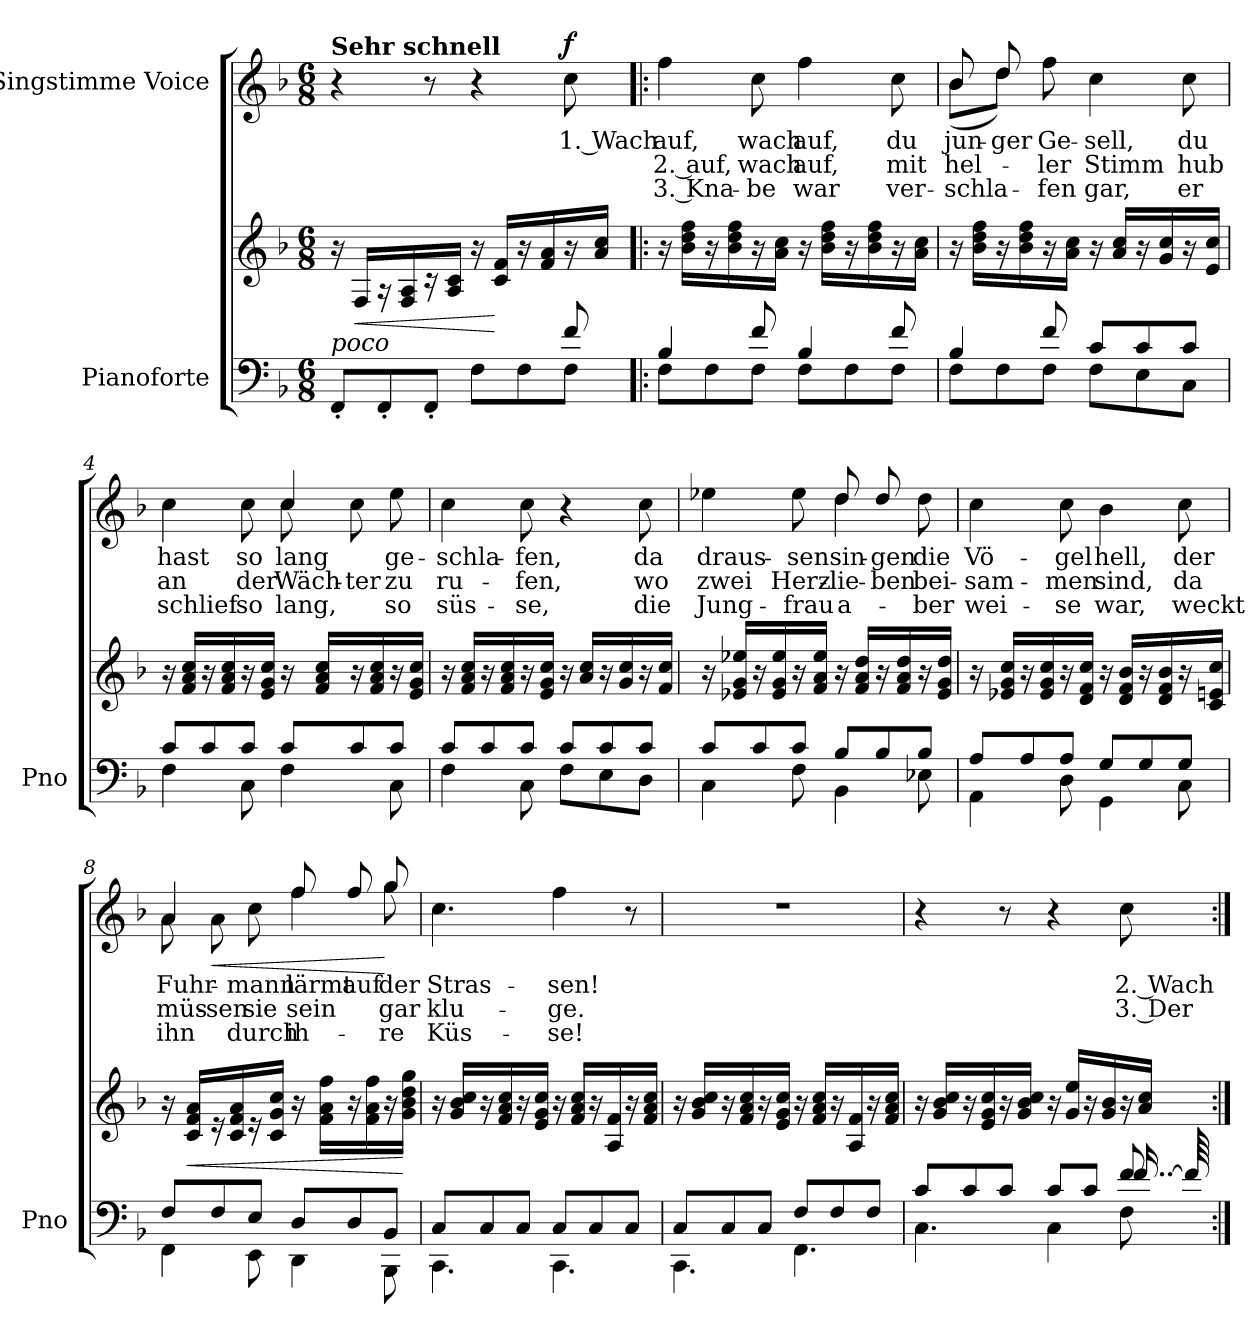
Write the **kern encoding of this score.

**kern	**kern	**dynam	**kern	**text	**text	**text	**dynam
*part2	*part2	*part2	*part1	*part1	*part1	*part1	*part1
*staff3	*staff2	*staff2/3	*staff1	*staff1	*staff1	*staff1	*staff1
*I"Pianoforte	*	*	*I"Singstimme Voice	*	*	*	*
*I'Pno	*	*	*	*	*	*	*
*clefF4	*clefG2	*	*clefG2	*	*	*	*
*k[b-]	*k[b-]	*	*k[b-]	*	*	*	*
*M6/8	*M6/8	*	*M6/8	*	*	*	*
=1	=1	=1	=1	=1	=1	=1	=1
*^	*	*	*	*	*	*	*
!	!	!	!	!LO:TX:a:B:t=Sehr schnell	!	!	!	!
!LO:TX:a:i:t=poco	!	!	!	!	!	!	!	!
4.ryy	8FF'</L	16r	.	4r	.	.	.	.
!	!	!	!LO:HP:b	!	!	!	!	!
.	.	16F/LL	<	.	.	.	.	.
.	8FF'</	16r	.	.	.	.	.	.
.	.	16F/ 16A/	.	.	.	.	.	.
.	8FF'</J	16r	.	8r	.	.	.	.
.	.	16A/ 16c/JJ	.	.	.	.	.	.
4ryy	8F\L	16r	.	4r	.	.	.	.
.	.	16c/ 16f/LL	[	.	.	.	.	.
.	8F\	16r	.	.	.	.	.	.
.	.	16f/ 16a/	.	.	.	.	.	.
!	!	!	!	!	!	!	!	!LO:DY:a
8f/	8F\J	16r	.	8cc\	1. Wach	.	.	f
.	.	16a/ 16cc/JJ	.	.	.	.	.	.
=2!|:	=2!|:	=2!|:	=2!|:	=2!|:	=2!|:	=2!|:	=2!|:	=2!|:
4B-/	8F\L	16r	.	4ff\	auf,	2. auf,	3. Kna-	.
.	.	16b-\ 16dd\ 16ff\LL	.	.	.	.	.	.
.	8F\	16r	.	.	.	.	.	.
.	.	16b-\ 16dd\ 16ff\	.	.	.	.	.	.
8f/	8F\J	16r	.	8cc\	wach	wach	-be	.
.	.	16a\ 16cc\JJ	.	.	.	.	.	.
4B-/	8F\L	16r	.	4ff\	auf,	auf,	war	.
.	.	16b-\ 16dd\ 16ff\LL	.	.	.	.	.	.
.	8F\	16r	.	.	.	.	.	.
.	.	16b-\ 16dd\ 16ff\	.	.	.	.	.	.
8f/	8F\J	16r	.	8cc\	du	mit	ver-	.
.	.	16a\ 16cc\JJ	.	.	.	.	.	.
=3	=3	=3	=3	=3	=3	=3	=3	=3
*	*	*	*	*^	*	*	*	*
4B-/	8F\L	16r	.	8b-/	(8b-\L	jun-	hel-	-schla-	.
.	.	16b-\ 16dd\ 16ff\LL	.	.	.	.	.	.	.
.	8F\	16r	.	8dd/	8dd\J)	-ger	.	.	.
.	.	16b-\ 16dd\ 16ff\	.	.	.	.	.	.	.
8f/	8F\J	16r	.	8ff\	2ryy	Ge-	-ler	-fen	.
.	.	16a\ 16cc\JJ	.	.	.	.	.	.	.
8c/L	8F\L	16r	.	4cc\	.	-sell,	Stimm	gar,	.
.	.	16a/ 16cc/LL	.	.	.	.	.	.	.
8c/	8E\	16r	.	.	.	.	.	.	.
.	.	16g/ 16cc/	.	.	.	.	.	.	.
8c/J	8C\J	16r	.	8cc\	.	du	hub	er	.
.	.	16e/ 16cc/JJ	.	.	.	.	.	.	.
=4	=4	=4	=4	=4	=4	=4	=4	=4	=4
8c/L	4F\	16r	.	4cc\	4.ryy	hast	an	schlief	.
.	.	16f/ 16a/ 16cc/LL	.	.	.	.	.	.	.
8c/	.	16r	.	.	.	.	.	.	.
.	.	16f/ 16a/ 16cc/	.	.	.	.	.	.	.
8c/J	8C\	16r	.	8cc\	.	so	der	so	.
.	.	16e/ 16g/ 16cc/JJ	.	.	.	.	.	.	.
8c/L	4F\	16r	.	8cc\	4cc/	lang	Wäch-	lang,	.
.	.	16f/ 16a/ 16cc/LL	.	.	.	.	.	.	.
8c/	.	16r	.	8cc\	.	.	-ter	.	.
.	.	16f/ 16a/ 16cc/	.	.	.	.	.	.	.
8c/J	8C\	16r	.	8ee\	8ryy	ge-	zu	so	.
.	.	16e/ 16g/ 16cc/JJ	.	.	.	.	.	.	.
*	*	*	*	*v	*v	*	*	*	*
=5	=5	=5	=5	=5	=5	=5	=5	=5
8c/L	4F\	16r	.	4cc\	-schla-	ru-	süs-	.
.	.	16f/ 16a/ 16cc/LL	.	.	.	.	.	.
8c/	.	16r	.	.	.	.	.	.
.	.	16f/ 16a/ 16cc/	.	.	.	.	.	.
8c/J	8C\	16r	.	8cc\	-fen,	-fen,	-se,	.
.	.	16e/ 16g/ 16cc/JJ	.	.	.	.	.	.
8c/L	8F\L	16r	.	4r	.	.	.	.
.	.	16a/ 16cc/LL	.	.	.	.	.	.
8c/	8E\	16r	.	.	.	.	.	.
.	.	16g/ 16cc/	.	.	.	.	.	.
8c/J	8D\J	16r	.	8cc\	da	wo	die	.
.	.	16f/ 16cc/JJ	.	.	.	.	.	.
=6	=6	=6	=6	=6	=6	=6	=6	=6
*	*	*	*	*^	*	*	*	*
8c/L	4C\	16r	.	4ee-X\	4.ryy	draus-	zwei	Jung-	.
.	.	16e-X/ 16g/ 16ee-X/LL	.	.	.	.	.	.	.
8c/	.	16r	.	.	.	.	.	.	.
.	.	16e-/ 16g/ 16ee-/	.	.	.	.	.	.	.
8c/J	8F\	16r	.	8ee-\	.	-sen	Herz-	-frau	.
.	.	16f/ 16a/ 16ee-/JJ	.	.	.	.	.	.	.
8B-/L	4BB-\	16r	.	8dd/	4dd\	sin-	-lie-	a-	.
.	.	16f/ 16a/ 16dd/LL	.	.	.	.	.	.	.
8B-/	.	16r	.	8dd/	.	-gen	-ben	.	.
.	.	16f/ 16a/ 16dd/	.	.	.	.	.	.	.
8B-/J	8E-X\	16r	.	8dd\	8ryy	die	bei-	-ber	.
.	.	16e-/ 16g/ 16dd/JJ	.	.	.	.	.	.	.
*	*	*	*	*v	*v	*	*	*	*
=7	=7	=7	=7	=7	=7	=7	=7	=7
8A/L	4AA\	16r	.	4cc\	Vö-	-sam-	wei-	.
.	.	16e-X/ 16g/ 16cc/LL	.	.	.	.	.	.
8A/	.	16r	.	.	.	.	.	.
.	.	16e-/ 16g/ 16cc/	.	.	.	.	.	.
8A/J	8D\	16r	.	8cc\	-gel	-men	-se	.
.	.	16d/ 16f/ 16cc/JJ	.	.	.	.	.	.
8G/L	4GG\	16r	.	4b-\	hell,	sind,	war,	.
.	.	16d/ 16f/ 16b-/LL	.	.	.	.	.	.
8G/	.	16r	.	.	.	.	.	.
.	.	16d/ 16f/ 16b-/	.	.	.	.	.	.
8G/J	8C\	16r	.	8cc\	der	da	weckt	.
.	.	16c/ 16en/ 16cc/JJ	.	.	.	.	.	.
=8	=8	=8	=8	=8	=8	=8	=8	=8
*	*	*	*	*^	*	*	*	*
8F/L	4FF\	16r	.	8a\	4a/	Fuhr-	müs-	ihn	.
!	!	!	!LO:HP:b	!	!	!	!	!	!
.	.	16c/ 16f/ 16a/LL	<	.	.	.	.	.	.
!	!	!	!	!	!	!	!	!	!LO:HP:b
8F/	.	16r	.	8a\	.	.	-sen	.	<
.	.	16c/ 16f/ 16a/	.	.	.	.	.	.	.
8E/J	8EE\	16r	.	8cc\	8ryy	-mann	sie	durch	.
.	.	16c/ 16g/ 16cc/JJ	.	.	.	.	.	.	.
8D/L	4DD\	16r	.	8ff/	4ff\	lärmt	sein	ih-	.
.	.	16f\ 16a\ 16ff\LL	.	.	.	.	.	.	.
8D/	.	16r	.	8ff/	.	auf	.	.	.
.	.	16f\ 16a\ 16ff\	.	.	.	.	.	.	.
8BB-/J	8BBB-\	16r	.	8gg/	8gg\	der	gar	-re	[
.	.	16g\ 16b-\ 16dd\ 16gg\JJ	[	.	.	.	.	.	.
*	*	*	*	*v	*v	*	*	*	*
=9	=9	=9	=9	=9	=9	=9	=9	=9
8C/L	4.CC\	16r	.	4.cc\	Stras-	klu-	Küs-	.
.	.	16g/ 16b-/ 16cc/LL	.	.	.	.	.	.
8C/	.	16r	.	.	.	.	.	.
.	.	16f/ 16a/ 16cc/	.	.	.	.	.	.
8C/J	.	16r	.	.	.	.	.	.
.	.	16e/ 16g/ 16cc/JJ	.	.	.	.	.	.
8C/L	4.CC\	16r	.	4ff\	-sen!	-ge.	-se!	.
.	.	16f/ 16a/ 16cc/LL	.	.	.	.	.	.
8C/	.	16r	.	.	.	.	.	.
.	.	16A/ 16f/	.	.	.	.	.	.
8C/J	.	16r	.	8r	.	.	.	.
.	.	16f/ 16a/ 16cc/JJ	.	.	.	.	.	.
=10	=10	=10	=10	=10	=10	=10	=10	=10
8C/L	4.CC\	16r	.	2.r	.	.	.	.
.	.	16g/ 16b-/ 16cc/LL	.	.	.	.	.	.
8C/	.	16r	.	.	.	.	.	.
.	.	16f/ 16a/ 16cc/	.	.	.	.	.	.
8C/J	.	16r	.	.	.	.	.	.
.	.	16e/ 16g/ 16cc/JJ	.	.	.	.	.	.
8F/L	4.FF\	16r	.	.	.	.	.	.
.	.	16f/ 16a/ 16cc/LL	.	.	.	.	.	.
8F/	.	16r	.	.	.	.	.	.
.	.	16A/ 16f/	.	.	.	.	.	.
8F/J	.	16r	.	.	.	.	.	.
.	.	16f/ 16a/ 16cc/JJ	.	.	.	.	.	.
=11	=11	=11	=11	=11	=11	=11	=11	=11
*	*^	*	*	*	*	*	*	*
8c/L	4.C\	8ryy	16r	.	4r	.	.	.	.
.	.	.	16g/ 16b-/ 16cc/LL	.	.	.	.	.	.
*	*v	*v	*	*	*	*	*	*	*
8c/	.	16r	.	.	.	.	.	.
.	.	16e/ 16g/ 16cc/	.	.	.	.	.	.
8c/J	.	16r	.	8r	.	.	.	.
.	.	16g/ 16b-/ 16cc/JJ	.	.	.	.	.	.
8c/L	4C\	16r	.	4r	.	.	.	.
.	.	16g/ 16ee/LL	.	.	.	.	.	.
8c/J	.	16r	.	.	.	.	.	.
.	.	16g/ 16b-/	.	.	.	.	.	.
*	*^	*	*	*	*	*	*	*
8f/	8F\	[16..f	16r	.	8cc\	2. Wach	3. Der	.	.
.	.	.	16a/ 16cc/JJ	.	.	.	.	.	.
.	.	64f]	.	.	.	.	.	.	.
*v	*v	*v	*	*	*	*	*	*	*
=:|!	=:|!	=:|!	=:|!	=:|!	=:|!	=:|!	=:|!
*-	*-	*-	*-	*-	*-	*-	*-
